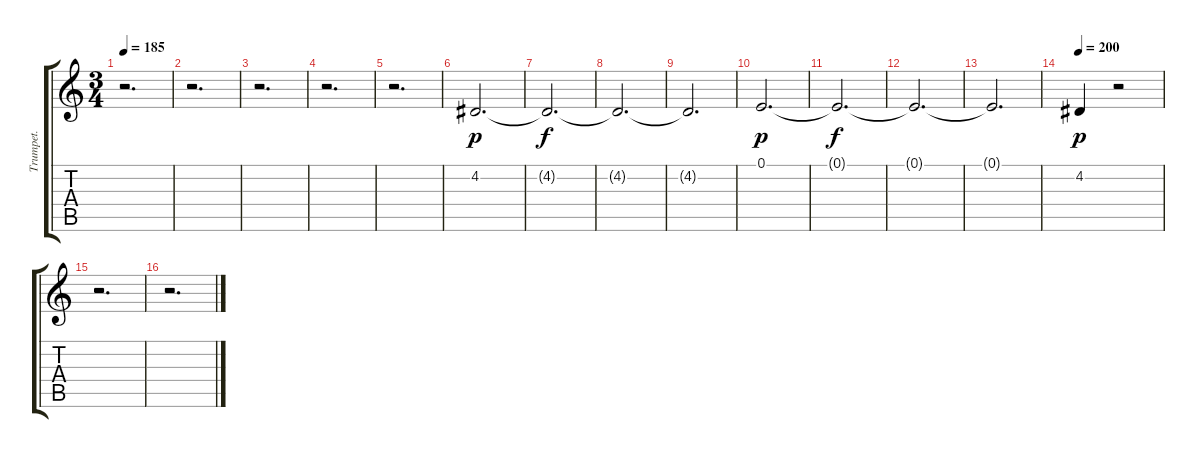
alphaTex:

\track ("Trumpet." "Trumpet.") {instrument trumpet}
\staff {score tabs}
\tuning (E4 B3 G3 D3 A2 E2) {hide}
\ts (3 4)
\tempo 185
\clef g2
\ks c
r.2{d dy f} |
r.2{d} |
r.2{d} |
r.2{d} |
r.2{d} |
4.2.2{d dy p} |
4.2{t}.2{d dy f} |
4.2{t}.2{d} |
4.2{t}.2{d} |
0.1.2{d dy p} |
0.1{t}.2{d dy f} |
0.1{t}.2{d} |
0.1{t}.2{d} |
\tempo 200
4.2.4{dy p} r.2 |
r.2{d} |
r.2{d}
